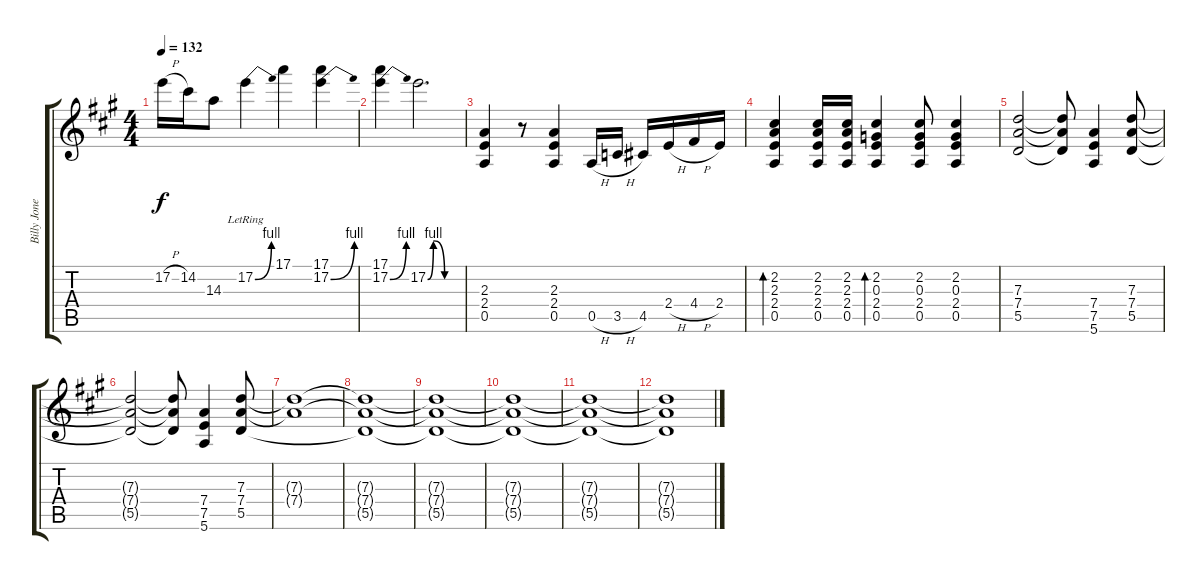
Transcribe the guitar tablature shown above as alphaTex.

\track ("Billy Jones Guitar" "Billy Jone") {instrument overdrivenguitar}
\staff {score tabs}
\tuning (E4 B3 G3 D3 A2 E2) {hide}
\ts (4 4)
\tempo 132
\clef g2
\ks a
17.2{h}.16{dy f volume 16 balance 8 instrument overdrivenguitar} 14.2.16 14.3.8 17.2{be (bend 0 0 60 4) lr}.4 17.1.4 (17.1 17.2{be (bend 0 0 60 4)}).4 |
(17.1 17.2{be (bend 0 0 60 4)}).4 17.2{be (custom 0 0 10 4 30 0 60 0)}.2{d} |
(2.3 2.4 0.5).4{volume 10 balance 0 instrument overdrivenguitar} r.8 (2.3 2.4 0.5).4 0.5{h}.16 3.5{h}.16 4.5.16 2.4{h}.16 4.4{h}.16 2.4.16 |
(2.2 2.3 2.4 0.5).4{bd 240} (2.2 2.3 2.4 0.5).16 (2.2 2.3 2.4 0.5).16 (2.2 0.3 2.4 0.5).4{bd 240} (2.2 0.3 2.4 0.5).8 (2.2 0.3 2.4 0.5).4 |
(7.3 7.4 5.5).2 (7.3{t} 7.4{t} 5.5{t}).8 (7.4 7.5 5.6).4 (7.3 7.4 5.5).8 |
(7.3{t} 7.4{t} 5.5{t}).2 (7.3{t} 7.4{t} 5.5{t}).8 (7.4 7.5 5.6).4 (7.3 7.4 5.5).8 |
(7.3{t} 7.4{t}).1 |
(7.3{t} 7.4{t} 5.5{t}).1 |
(7.3{t} 7.4{t} 5.5{t}).1 |
(7.3{t} 7.4{t} 5.5{t}).1 |
(7.3{t} 7.4{t} 5.5{t}).1 |
(7.3{t} 7.4{t} 5.5{t}).1
